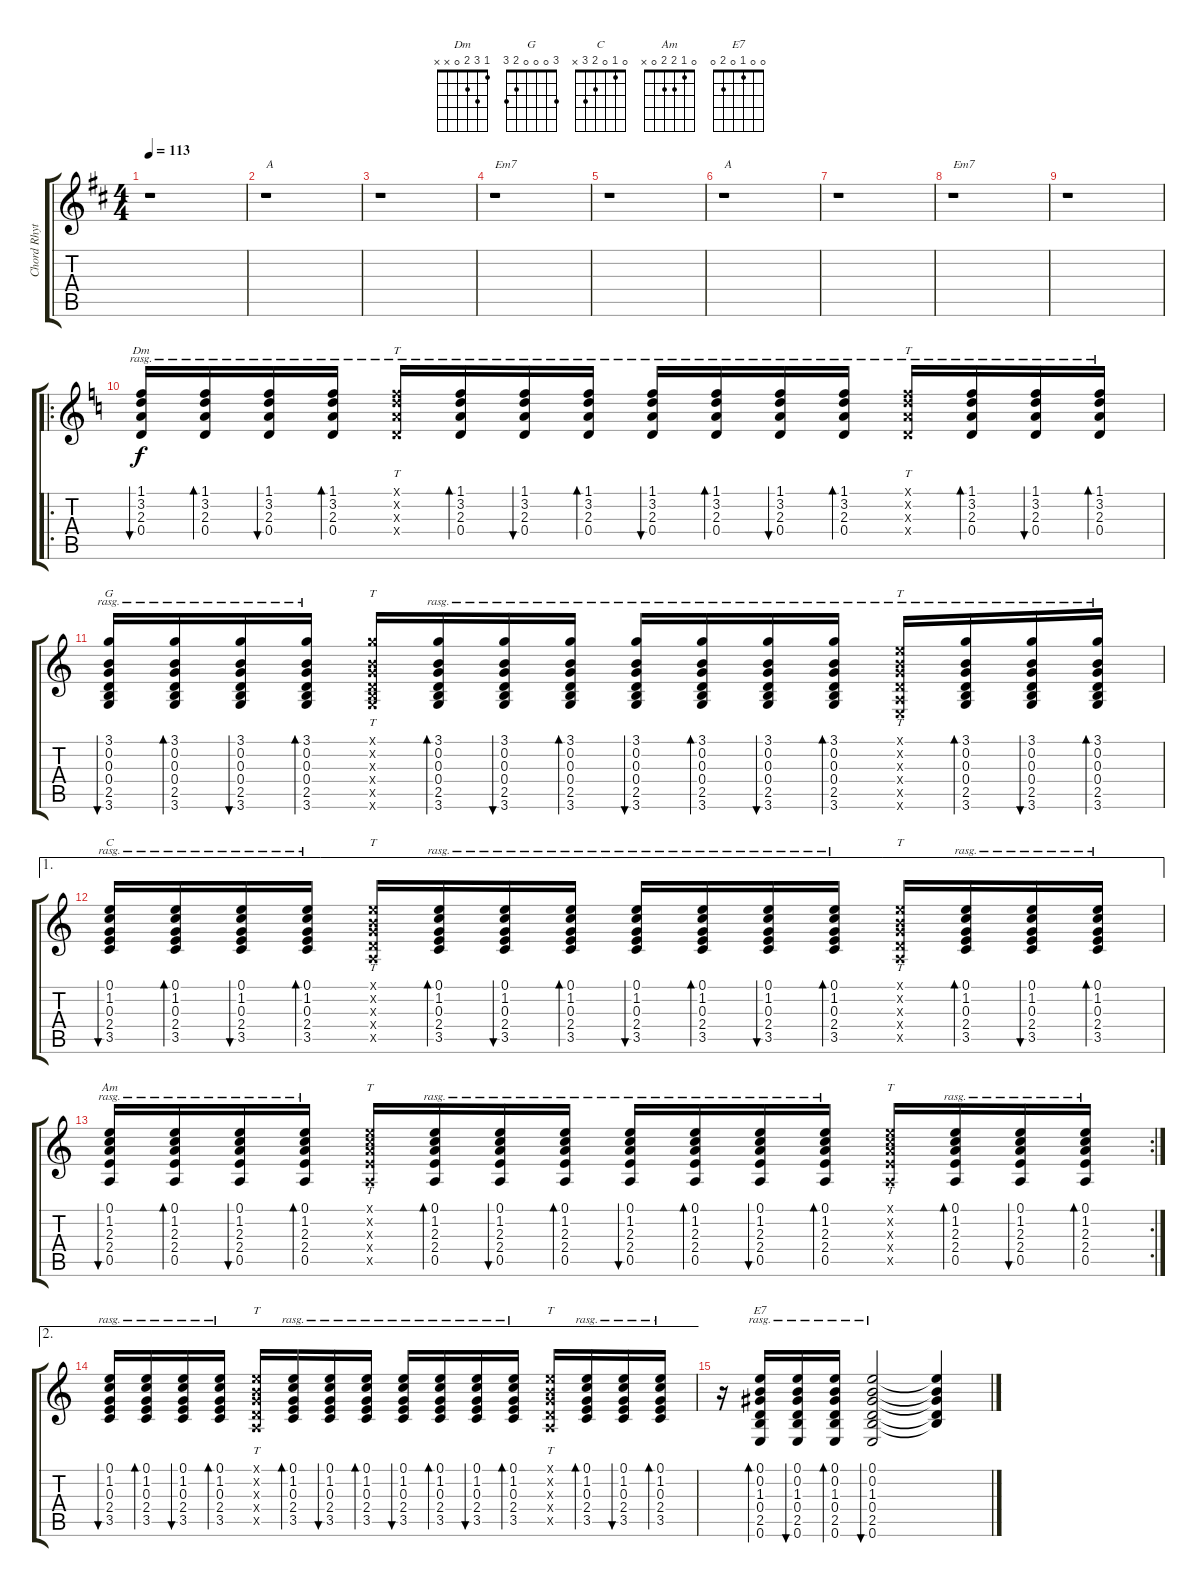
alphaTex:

\track ("Chord Rhythm Guitar" "Chord Rhyt") {instrument acousticguitarsteel}
\staff {score tabs}
\tuning (E4 B3 G3 D3 A2 E2) {hide}
\chord ("Dm" 1 3 2 0 x x)
\chord ("G" 3 0 0 0 2 3)
\chord ("C" 0 1 0 2 3 x)
\chord ("Am" 0 1 2 2 0 x)
\chord ("E7" 0 0 1 0 2 0)
\ts (4 4)
\tempo 113
\clef g2
\ks d
r.1{dy f} |
r.1{txt "A"} |
r.1 |
r.1{txt "Em7"} |
r.1 |
r.1{txt "A"} |
r.1 |
r.1{txt "Em7"} |
r.1 |
\ro
\ks c
(1.1 3.2 2.3 0.4).16{bu 120 ch "Dm" rasg ii} (1.1 3.2 2.3 0.4).16{bd 120 rasg ii} (1.1 3.2 2.3 0.4).16{bu 120 rasg ii} (1.1 3.2 2.3 0.4).16{bd 120 rasg ii} (1.1{x} 3.2{x} 2.3{x} 0.4{x}).16{tt rasg ii} (1.1 3.2 2.3 0.4).16{bd 120 rasg ii} (1.1 3.2 2.3 0.4).16{bu 120 rasg ii} (1.1 3.2 2.3 0.4).16{bd 120 rasg ii} (1.1 3.2 2.3 0.4).16{bu 120 rasg ii} (1.1 3.2 2.3 0.4).16{bd 120 rasg ii} (1.1 3.2 2.3 0.4).16{bu 120 rasg ii} (1.1 3.2 2.3 0.4).16{bd 120 rasg ii} (1.1{x} 3.2{x} 2.3{x} 0.4{x}).16{tt rasg ii} (1.1 3.2 2.3 0.4).16{bd 120 rasg ii} (1.1 3.2 2.3 0.4).16{bu 120 rasg ii} (1.1 3.2 2.3 0.4).16{bd 120 rasg ii} |
(3.1 0.2 0.3 0.4 2.5 3.6).16{bu 120 ch "G" rasg ii} (3.1 0.2 0.3 0.4 2.5 3.6).16{bd 120 rasg ii} (3.1 0.2 0.3 0.4 2.5 3.6).16{bu 120 rasg ii} (3.1 0.2 0.3 0.4 2.5 3.6).16{bd 120 rasg ii} (3.1{x} 0.2{x} 0.3{x} 0.4{x} 2.5{x} 3.6{x}).16{tt} (3.1 0.2 0.3 0.4 2.5 3.6).16{bd 120 rasg ii} (3.1 0.2 0.3 0.4 2.5 3.6).16{bu 120 rasg ii} (3.1 0.2 0.3 0.4 2.5 3.6).16{bd 120 rasg ii} (3.1 0.2 0.3 0.4 2.5 3.6).16{bu 120 rasg ii} (3.1 0.2 0.3 0.4 2.5 3.6).16{bd 120 rasg ii} (3.1 0.2 0.3 0.4 2.5 3.6).16{bu 120 rasg ii} (3.1 0.2 0.3 0.4 2.5 3.6).16{bd 120 rasg ii} (0.1{x} 0.2{x} 0.3{x} 0.4{x} 0.5{x} 0.6{x}).16{tt rasg ii} (3.1 0.2 0.3 0.4 2.5 3.6).16{bd 120 rasg ii} (3.1 0.2 0.3 0.4 2.5 3.6).16{bu 120 rasg ii} (3.1 0.2 0.3 0.4 2.5 3.6).16{bd 120 rasg ii} |
\ae 1
(0.1 1.2 0.3 2.4 3.5).16{bu 120 ch "C" rasg ii} (0.1 1.2 0.3 2.4 3.5).16{bd 120 rasg ii} (0.1 1.2 0.3 2.4 3.5).16{bu 120 rasg ii} (0.1 1.2 0.3 2.4 3.5).16{bd 120 rasg ii} (0.1{x} 0.2{x} 0.3{x} 0.4{x} 0.5{x}).16{tt} (0.1 1.2 0.3 2.4 3.5).16{bd 120 rasg ii} (0.1 1.2 0.3 2.4 3.5).16{bu 120 rasg ii} (0.1 1.2 0.3 2.4 3.5).16{bd 120 rasg ii} (0.1 1.2 0.3 2.4 3.5).16{bu 120 rasg ii} (0.1 1.2 0.3 2.4 3.5).16{bd 120 rasg ii} (0.1 1.2 0.3 2.4 3.5).16{bu 120 rasg ii} (0.1 1.2 0.3 2.4 3.5).16{bd 120 rasg ii} (0.1{x} 0.2{x} 0.3{x} 0.4{x} 0.5{x}).16{tt} (0.1 1.2 0.3 2.4 3.5).16{bd 120 rasg ii} (0.1 1.2 0.3 2.4 3.5).16{bu 120 rasg ii} (0.1 1.2 0.3 2.4 3.5).16{bd 120 rasg ii} |
\rc 2
(0.1 1.2 2.3 2.4 0.5).16{bu 120 ch "Am" rasg ii} (0.1 1.2 2.3 2.4 0.5).16{bd 120 rasg ii} (0.1 1.2 2.3 2.4 0.5).16{bu 120 rasg ii} (0.1 1.2 2.3 2.4 0.5).16{bd 120 rasg ii} (0.1{x} 1.2{x} 2.3{x} 2.4{x} 0.5{x}).16{tt} (0.1 1.2 2.3 2.4 0.5).16{bd 120 rasg ii} (0.1 1.2 2.3 2.4 0.5).16{bu 120 rasg ii} (0.1 1.2 2.3 2.4 0.5).16{bd 120 rasg ii} (0.1 1.2 2.3 2.4 0.5).16{bu 120 rasg ii} (0.1 1.2 2.3 2.4 0.5).16{bd 120 rasg ii} (0.1 1.2 2.3 2.4 0.5).16{bu 120 rasg ii} (0.1 1.2 2.3 2.4 0.5).16{bd 120 rasg ii} (0.1{x} 1.2{x} 2.3{x} 2.4{x} 0.5{x}).16{tt} (0.1 1.2 2.3 2.4 0.5).16{bd 120 rasg ii} (0.1 1.2 2.3 2.4 0.5).16{bu 120 rasg ii} (0.1 1.2 2.3 2.4 0.5).16{bd 120 rasg ii} |
\ae 2
(0.1 1.2 0.3 2.4 3.5).16{bu 120 rasg ii} (0.1 1.2 0.3 2.4 3.5).16{bd 120 rasg ii} (0.1 1.2 0.3 2.4 3.5).16{bu 120 rasg ii} (0.1 1.2 0.3 2.4 3.5).16{bd 120 rasg ii} (0.1{x} 0.2{x} 0.3{x} 0.4{x} 0.5{x}).16{tt} (0.1 1.2 0.3 2.4 3.5).16{bd 120 rasg ii} (0.1 1.2 0.3 2.4 3.5).16{bu 120 rasg ii} (0.1 1.2 0.3 2.4 3.5).16{bd 120 rasg ii} (0.1 1.2 0.3 2.4 3.5).16{bu 120 rasg ii} (0.1 1.2 0.3 2.4 3.5).16{bd 120 rasg ii} (0.1 1.2 0.3 2.4 3.5).16{bu 120 rasg ii} (0.1 1.2 0.3 2.4 3.5).16{bd 120 rasg ii} (0.1{x} 0.2{x} 0.3{x} 0.4{x} 0.5{x}).16{tt} (0.1 1.2 0.3 2.4 3.5).16{bd 120 rasg ii} (0.1 1.2 0.3 2.4 3.5).16{bu 120 rasg ii} (0.1 1.2 0.3 2.4 3.5).16{bd 120 rasg ii} |
r.16{volume 14} (0.1 0.2 1.3 0.4 2.5 0.6).16{bd 60 ch "E7" rasg ii} (0.1 0.2 1.3 0.4 2.5 0.6).16{bu 60 rasg ii} (0.1 0.2 1.3 0.4 2.5 0.6).16{bd 120 rasg ii} (0.1 0.2 1.3 0.4 2.5 0.6).2{bu 120 rasg ii} (0.1{t} 0.2{t} 1.3{t} 0.4{t} 2.5{t}).4
